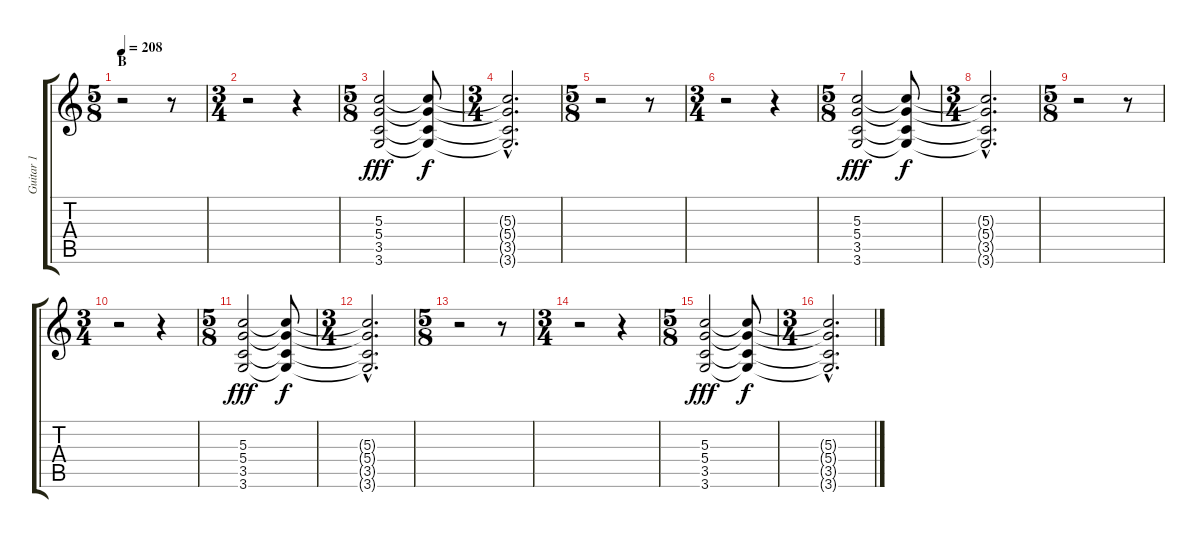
\track ("Guitar 1" "Guitar 1") {instrument electricguitarclean}
\staff {score tabs}
\tuning (E4 B3 G3 D3 A2 E2) {hide}
\ts (5 8)
\section ("" "B")
\tempo 208
\clef g2
\ks c
r.2{dy fff} r.8 |
\ts (3 4)
r.2 r.4 |
\ts (5 8)
(5.3 5.4 3.5 3.6).2 (5.3{t} 5.4{t} 3.5{t} 3.6{t}).8{dy f} |
\ts (3 4)
(5.3{hac t} 5.4{hac t} 3.5{hac t} 3.6{hac t}).2{d} |
\ts (5 8)
r.2 r.8 |
\ts (3 4)
r.2 r.4 |
\ts (5 8)
(5.3 5.4 3.5 3.6).2{dy fff} (5.3{t} 5.4{t} 3.5{t} 3.6{t}).8{dy f} |
\ts (3 4)
(5.3{hac t} 5.4{hac t} 3.5{hac t} 3.6{hac t}).2{d} |
\ts (5 8)
r.2 r.8 |
\ts (3 4)
r.2 r.4 |
\ts (5 8)
(5.3 5.4 3.5 3.6).2{dy fff} (5.3{t} 5.4{t} 3.5{t} 3.6{t}).8{dy f} |
\ts (3 4)
(5.3{hac t} 5.4{hac t} 3.5{hac t} 3.6{hac t}).2{d} |
\ts (5 8)
r.2 r.8 |
\ts (3 4)
r.2 r.4 |
\ts (5 8)
(5.3 5.4 3.5 3.6).2{dy fff} (5.3{t} 5.4{t} 3.5{t} 3.6{t}).8{dy f} |
\ts (3 4)
(5.3{hac t} 5.4{hac t} 3.5{hac t} 3.6{hac t}).2{d}
